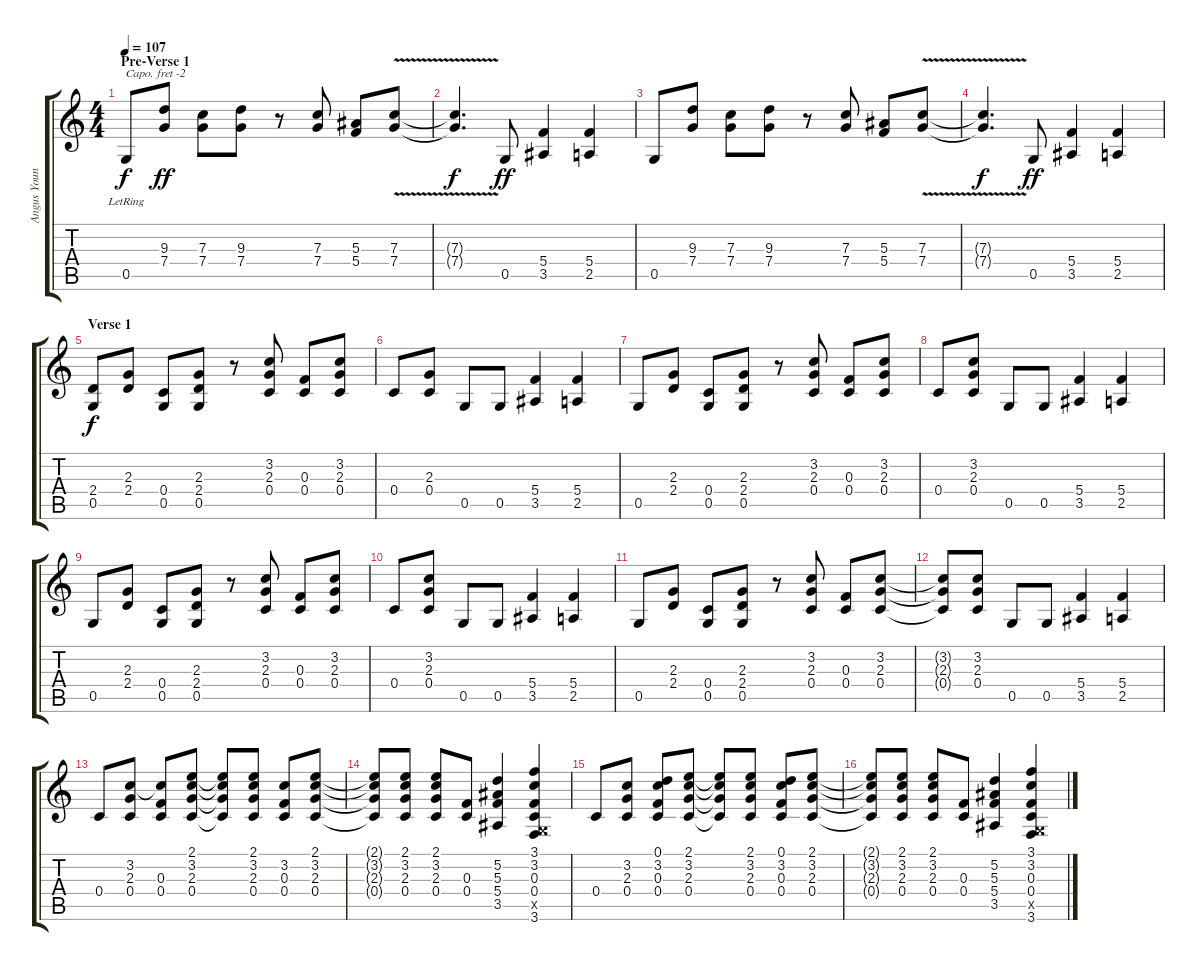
\track ("Angus Young" "Angus Youn") {instrument distortionguitar}
\staff {score tabs}
\capo -2
\tuning (E4 B3 G3 D3 A2 E2) {hide}
\ts (4 4)
\section ("" "Pre-Verse 1")
\tempo 107
\clef g2
\ks c
0.5{lr t}.8{dy f} (9.3 7.4).8{dy ff} (7.3 7.4).8 (9.3 7.4).8 r.8 (7.3 7.4).8 (5.3 5.4).8 (7.3{v} 7.4{v}).8 |
(7.3{t} 7.4{t}).4{d dy f} 0.5.8{dy ff} (5.4 3.5).4 (5.4 2.5).4 |
0.5.8 (9.3 7.4).8 (7.3 7.4).8 (9.3 7.4).8 r.8 (7.3 7.4).8 (5.3 5.4).8 (7.3{v} 7.4{v}).8 |
(7.3{t} 7.4{t}).4{d dy f} 0.5.8{dy ff} (5.4 3.5).4 (5.4 2.5).4 |
\section ("" "Verse 1")
(2.4 0.5).8{dy f} (2.3 2.4).8 (0.4 0.5).8 (2.3 2.4 0.5).8 r.8 (3.2 2.3 0.4).8 (0.3 0.4).8 (3.2 2.3 0.4).8 |
0.4.8 (2.3 0.4).8 0.5.8 0.5.8 (5.4 3.5).4 (5.4 2.5).4 |
0.5.8 (2.3 2.4).8 (0.4 0.5).8 (2.3 2.4 0.5).8 r.8 (3.2 2.3 0.4).8 (0.3 0.4).8 (3.2 2.3 0.4).8 |
0.4.8 (3.2 2.3 0.4).8 0.5.8 0.5.8 (5.4 3.5).4 (5.4 2.5).4 |
0.5.8 (2.3 2.4).8 (0.4 0.5).8 (2.3 2.4 0.5).8 r.8 (3.2 2.3 0.4).8 (0.3 0.4).8 (3.2 2.3 0.4).8 |
0.4.8 (3.2 2.3 0.4).8 0.5.8 0.5.8 (5.4 3.5).4 (5.4 2.5).4 |
0.5.8 (2.3 2.4).8 (0.4 0.5).8 (2.3 2.4 0.5).8 r.8 (3.2 2.3 0.4).8 (0.3 0.4).8 (3.2 2.3 0.4).8 |
(3.2{t} 2.3{t} 0.4{t}).8 (3.2 2.3 0.4).8 0.5.8 0.5.8 (5.4 3.5).4 (5.4 2.5).4 |
0.4.8 (3.2 2.3 0.4).8 (3.2{t} 0.3 0.4).8 (2.1 3.2 2.3 0.4).8 (2.1{t} 3.2{t} 2.3{t} 0.4{t}).8 (2.1 3.2 2.3 0.4).8 (3.2 0.3 0.4).8 (2.1 3.2 2.3 0.4).8 |
(2.1{t} 3.2{t} 2.3{t} 0.4{t}).8 (2.1 3.2 2.3 0.4).8 (2.1 3.2 2.3 0.4).8 (0.3 0.4).8 (5.2 5.3 5.4 3.5).4 (3.1 3.2 0.3 0.4 0.5{x} 3.6).4 |
0.4.8 (3.2 2.3 0.4).8 (0.1 3.2 0.3 0.4).8 (2.1 3.2 2.3 0.4).8 (2.1{t} 3.2{t} 2.3{t} 0.4{t}).8 (2.1 3.2 2.3 0.4).8 (0.1 3.2 0.3 0.4).8 (2.1 3.2 2.3 0.4).8 |
(2.1{t} 3.2{t} 2.3{t} 0.4{t}).8 (2.1 3.2 2.3 0.4).8 (2.1 3.2 2.3 0.4).8 (0.3 0.4).8 (5.2 5.3 5.4 3.5).4 (3.1 3.2 0.3 0.4 0.5{x} 3.6).4
